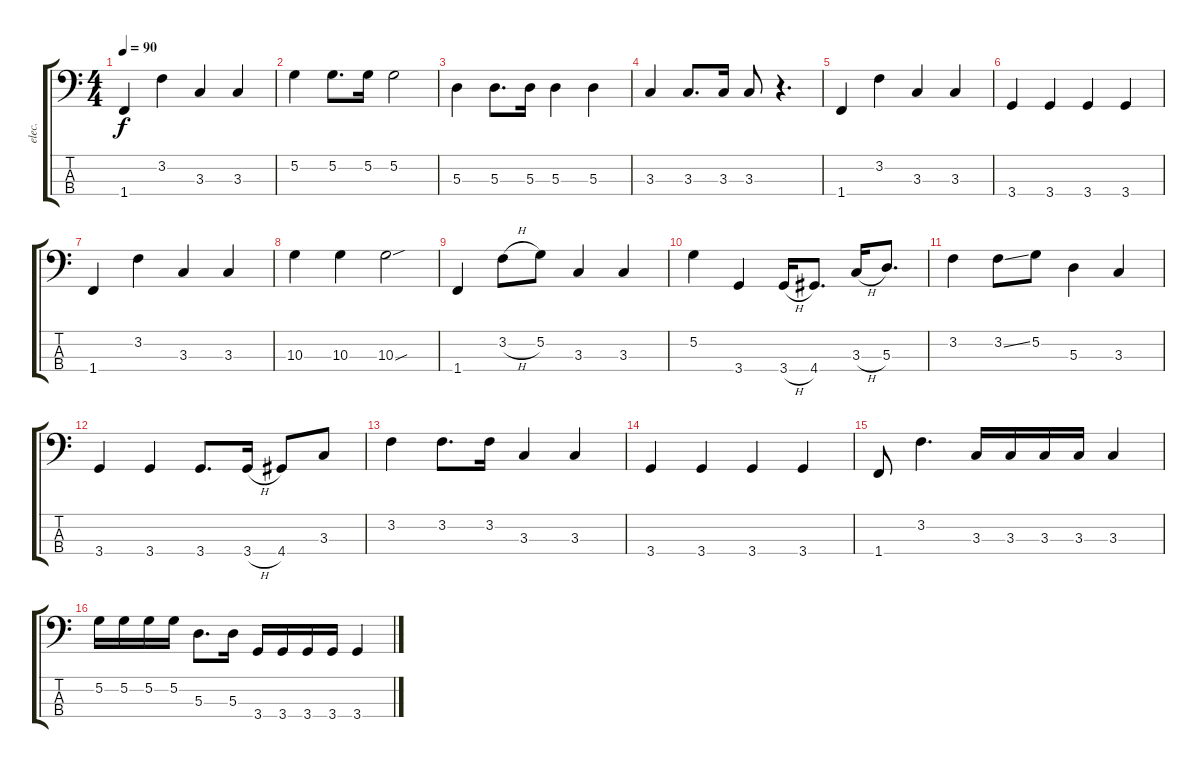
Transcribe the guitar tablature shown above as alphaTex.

\track ("elec." "elec.") {instrument electricbasspick}
\staff {score tabs}
\tuning (G2 D2 A1 E1) {hide}
\ts (4 4)
\tempo 90
\clef f4
\ks c
1.4.4{dy f} 3.2.4 3.3.4 3.3.4 |
5.2.4 5.2.8{d} 5.2.16 5.2.2 |
5.3.4 5.3.8{d} 5.3.16 5.3.4 5.3.4 |
3.3.4 3.3.8{d} 3.3.16 3.3.8 r.4{d} |
1.4.4 3.2.4 3.3.4 3.3.4 |
3.4.4 3.4.4 3.4.4 3.4.4 |
1.4.4 3.2.4 3.3.4 3.3.4 |
10.3.4 10.3.4 10.3{sou}.2 |
1.4.4 3.2{h}.8 5.2.8 3.3.4 3.3.4 |
5.2.4 3.4.4 3.4{h}.16 4.4.8{d} 3.3{h}.16 5.3.8{d} |
3.2.4 3.2{ss}.8 5.2.8 5.3.4 3.3.4 |
3.4.4 3.4.4 3.4.8{d} 3.4{h}.16 4.4.8 3.3.8 |
3.2.4 3.2.8{d} 3.2.16 3.3.4 3.3.4 |
3.4.4 3.4.4 3.4.4 3.4.4 |
1.4.8 3.2.4{d} 3.3.16 3.3.16 3.3.16 3.3.16 3.3.4 |
5.2.16 5.2.16 5.2.16 5.2.16 5.3.8{d} 5.3.16 3.4.16 3.4.16 3.4.16 3.4.16 3.4.4
